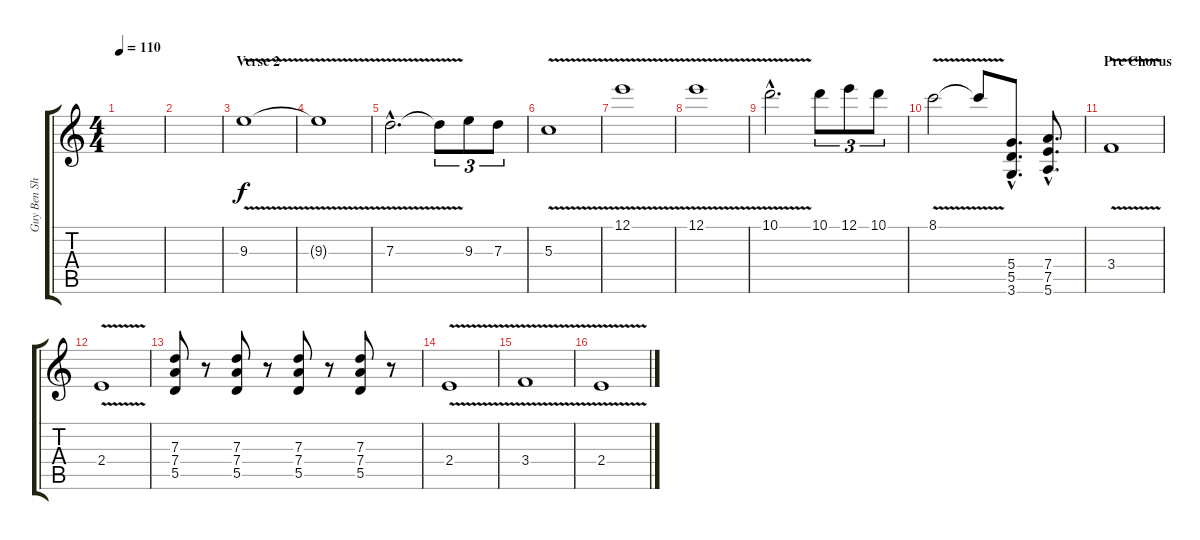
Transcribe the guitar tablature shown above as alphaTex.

\track ("Guy Ben Shitrit" "Guy Ben Sh") {instrument distortionguitar}
\staff {score tabs}
\tuning (E4 B3 G3 D3 A2 E2) {hide}
\ts (4 4)
\tempo 110
\clef g2
\ks c
|
|
\section ("" "Verse 2")
9.3{v}.1{volume 10 balance 4} |
9.3{t}.1 |
7.3{v hac}.2{d} 7.3{t}.8{tu (3 2)} 9.3.8{tu (3 2)} 7.3.8{tu (3 2)} |
5.3{v}.1 |
12.1{v}.1 |
12.1{v}.1 |
10.1{v hac}.2{d} 10.1.8{tu (3 2)} 12.1.8{tu (3 2)} 10.1.8{tu (3 2)} |
8.1{v}.2 8.1{t}.8 (5.4{hac} 5.5{hac} 3.6{hac}).8{d} (7.4{hac} 7.5{hac} 5.6{hac}).8{d} |
\section ("" "Pre Chorus")
3.4{v}.1{volume 10 balance 8 instrument distortionguitar} |
2.4{v}.1 |
(7.3 7.4 5.5).8 r.8 (7.3 7.4 5.5).8 r.8 (7.3 7.4 5.5).8 r.8 (7.3 7.4 5.5).8 r.8 |
2.4{v}.1 |
3.4{v}.1{volume 10 balance 8 instrument distortionguitar} |
2.4{v}.1
